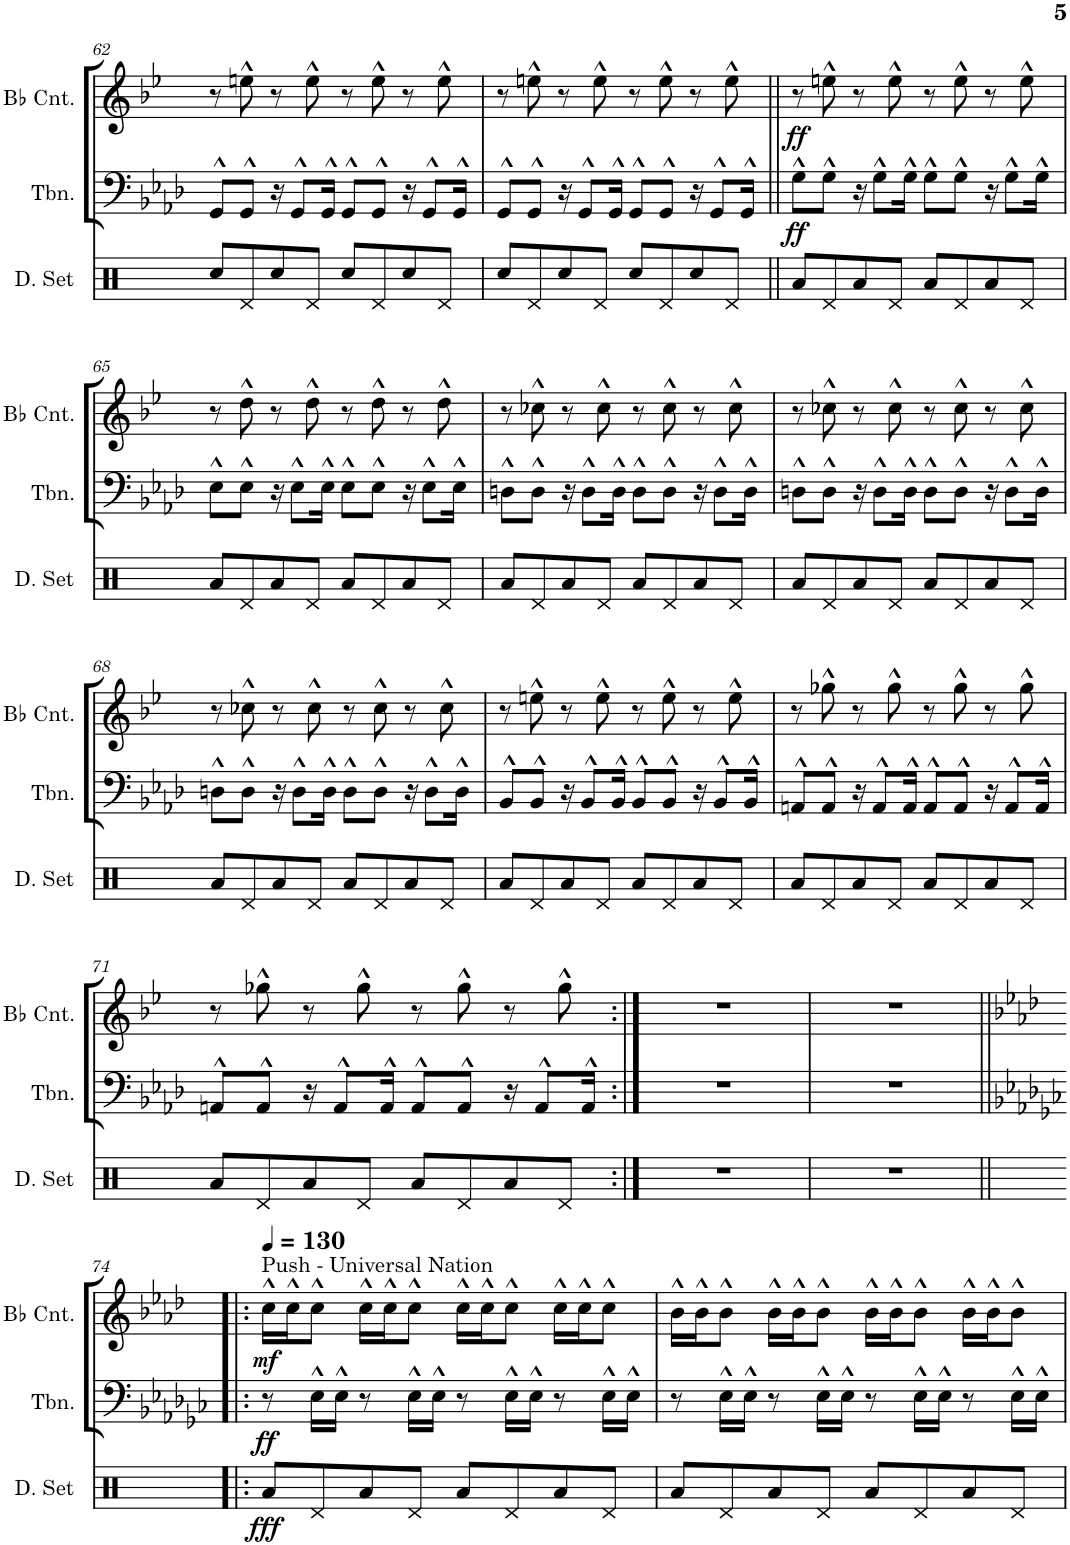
**kern	**dynam	**kern	**dynam	**kern	**dynam
*part3	*part3	*part2	*part2	*part1	*part1
*staff3	*staff3	*staff2	*staff2	*staff1	*staff1
*I"Drumset	*	*I"Trombone	*	*I"Bb Cornet	*
*I'D. Set	*	*I'Tbn.	*	*I'Bb Cnt.	*
!!LO:PB:g=z
*clefX	*	*clefF4	*	*clefG2	*
*	*	*	*	*Trd1c2	*
*k[]	*	*k[b-e-a-d-]	*	*k[b-e-]	*
*M4/4	*	*M4/4	*	*M4/4	*
=62	=62	=62	=62	=62	=62
8Rcc/L	.	8GG^^/L	.	8r	.
8Rd/	.	8GG^^/J	.	8een^^\	.
8Rcc/	.	16r	.	8r	.
.	.	8GG^^/L	.	.	.
8Rd/J	.	.	.	8ee^^\	.
.	.	16GG^^/Jk	.	.	.
8Rcc/L	.	8GG^^/L	.	8r	.
8Rd/	.	8GG^^/J	.	8ee^^\	.
8Rcc/	.	16r	.	8r	.
.	.	8GG^^/L	.	.	.
8Rd/J	.	.	.	8ee^^\	.
.	.	16GG^^/Jk	.	.	.
=63	=63	=63	=63	=63	=63
8Rcc/L	.	8GG^^/L	.	8r	.
8Rd/	.	8GG^^/J	.	8een^^\	.
8Rcc/	.	16r	.	8r	.
.	.	8GG^^/L	.	.	.
8Rd/J	.	.	.	8ee^^\	.
.	.	16GG^^/Jk	.	.	.
8Rcc/L	.	8GG^^/L	.	8r	.
8Rd/	.	8GG^^/J	.	8ee^^\	.
8Rcc/	.	16r	.	8r	.
.	.	8GG^^/L	.	.	.
8Rd/J	.	.	.	8ee^^\	.
.	.	16GG^^/Jk	.	.	.
=64||	=64||	=64||	=64||	=64||	=64||
!	!	!	!LO:DY:b	!	!LO:DY:b
8Ra/L	.	8G^^\L	ff	8r	ff
8Rd/	.	8G^^\J	.	8een^^\	.
8Ra/	.	16r	.	8r	.
.	.	8G^^\L	.	.	.
8Rd/J	.	.	.	8ee^^\	.
.	.	16G^^\Jk	.	.	.
8Ra/L	.	8G^^\L	.	8r	.
8Rd/	.	8G^^\J	.	8ee^^\	.
8Ra/	.	16r	.	8r	.
.	.	8G^^\L	.	.	.
8Rd/J	.	.	.	8ee^^\	.
.	.	16G^^\Jk	.	.	.
!!LO:LB:g=z
=65	=65	=65	=65	=65	=65
8Ra/L	.	8E-^^\L	.	8r	.
8Rd/	.	8E-^^\J	.	8dd^^\	.
8Ra/	.	16r	.	8r	.
.	.	8E-^^\L	.	.	.
8Rd/J	.	.	.	8dd^^\	.
.	.	16E-^^\Jk	.	.	.
8Ra/L	.	8E-^^\L	.	8r	.
8Rd/	.	8E-^^\J	.	8dd^^\	.
8Ra/	.	16r	.	8r	.
.	.	8E-^^\L	.	.	.
8Rd/J	.	.	.	8dd^^\	.
.	.	16E-^^\Jk	.	.	.
=66	=66	=66	=66	=66	=66
8Ra/L	.	8Dn^^\L	.	8r	.
8Rd/	.	8D^^\J	.	8cc-X^^\	.
8Ra/	.	16r	.	8r	.
.	.	8D^^\L	.	.	.
8Rd/J	.	.	.	8cc-^^\	.
.	.	16D^^\Jk	.	.	.
8Ra/L	.	8D^^\L	.	8r	.
8Rd/	.	8D^^\J	.	8cc-^^\	.
8Ra/	.	16r	.	8r	.
.	.	8D^^\L	.	.	.
8Rd/J	.	.	.	8cc-^^\	.
.	.	16D^^\Jk	.	.	.
=67	=67	=67	=67	=67	=67
8Ra/L	.	8Dn^^\L	.	8r	.
8Rd/	.	8D^^\J	.	8cc-X^^\	.
8Ra/	.	16r	.	8r	.
.	.	8D^^\L	.	.	.
8Rd/J	.	.	.	8cc-^^\	.
.	.	16D^^\Jk	.	.	.
8Ra/L	.	8D^^\L	.	8r	.
8Rd/	.	8D^^\J	.	8cc-^^\	.
8Ra/	.	16r	.	8r	.
.	.	8D^^\L	.	.	.
8Rd/J	.	.	.	8cc-^^\	.
.	.	16D^^\Jk	.	.	.
!!LO:LB:g=z
=68	=68	=68	=68	=68	=68
8Ra/L	.	8Dn^^\L	.	8r	.
8Rd/	.	8D^^\J	.	8cc-X^^\	.
8Ra/	.	16r	.	8r	.
.	.	8D^^\L	.	.	.
8Rd/J	.	.	.	8cc-^^\	.
.	.	16D^^\Jk	.	.	.
8Ra/L	.	8D^^\L	.	8r	.
8Rd/	.	8D^^\J	.	8cc-^^\	.
8Ra/	.	16r	.	8r	.
.	.	8D^^\L	.	.	.
8Rd/J	.	.	.	8cc-^^\	.
.	.	16D^^\Jk	.	.	.
=69	=69	=69	=69	=69	=69
8Ra/L	.	8BB-^^/L	.	8r	.
8Rd/	.	8BB-^^/J	.	8een^^\	.
8Ra/	.	16r	.	8r	.
.	.	8BB-^^/L	.	.	.
8Rd/J	.	.	.	8ee^^\	.
.	.	16BB-^^/Jk	.	.	.
8Ra/L	.	8BB-^^/L	.	8r	.
8Rd/	.	8BB-^^/J	.	8ee^^\	.
8Ra/	.	16r	.	8r	.
.	.	8BB-^^/L	.	.	.
8Rd/J	.	.	.	8ee^^\	.
.	.	16BB-^^/Jk	.	.	.
=70	=70	=70	=70	=70	=70
8Ra/L	.	8AAn^^/L	.	8r	.
8Rd/	.	8AA^^/J	.	8gg-X^^\	.
8Ra/	.	16r	.	8r	.
.	.	8AA^^/L	.	.	.
8Rd/J	.	.	.	8gg-^^\	.
.	.	16AA^^/Jk	.	.	.
8Ra/L	.	8AA^^/L	.	8r	.
8Rd/	.	8AA^^/J	.	8gg-^^\	.
8Ra/	.	16r	.	8r	.
.	.	8AA^^/L	.	.	.
8Rd/J	.	.	.	8gg-^^\	.
.	.	16AA^^/Jk	.	.	.
!!LO:LB:g=z
=71	=71	=71	=71	=71	=71
8Ra/L	.	8AAn^^/L	.	8r	.
8Rd/	.	8AA^^/J	.	8gg-X^^\	.
8Ra/	.	16r	.	8r	.
.	.	8AA^^/L	.	.	.
8Rd/J	.	.	.	8gg-^^\	.
.	.	16AA^^/Jk	.	.	.
8Ra/L	.	8AA^^/L	.	8r	.
8Rd/	.	8AA^^/J	.	8gg-^^\	.
8Ra/	.	16r	.	8r	.
.	.	8AA^^/L	.	.	.
8Rd/J	.	.	.	8gg-^^\	.
.	.	16AA^^/Jk	.	.	.
=72:|!	=72:|!	=72:|!	=72:|!	=72:|!	=72:|!
1r	.	1r	.	1r	.
=73	=73	=73	=73	=73	=73
1r	.	1r	.	1r	.
!!LO:LB:g=z
=74!|:	=74!|:	=74!|:	=74!|:	=74!|:	=74!|:
*	*	*k[b-e-a-d-g-c-]	*	*k[b-e-a-d-]	*
*	*	*	*	*MM130	*
!	!	!	!	!LO:TX:a:t=Push - Universal Nation	!
!	!LO:DY:b	!	!LO:DY:b	!	!LO:DY:b
8Ra/L	fff	8r	ff	16cc^^\LL	mf
.	.	.	.	16cc^^\J	.
8Rd/	.	16E-^^\LL	.	8cc^^\J	.
.	.	16E-^^\JJ	.	.	.
8Ra/	.	8r	.	16cc^^\LL	.
.	.	.	.	16cc^^\J	.
8Rd/J	.	16E-^^\LL	.	8cc^^\J	.
.	.	16E-^^\JJ	.	.	.
8Ra/L	.	8r	.	16cc^^\LL	.
.	.	.	.	16cc^^\J	.
8Rd/	.	16E-^^\LL	.	8cc^^\J	.
.	.	16E-^^\JJ	.	.	.
8Ra/	.	8r	.	16cc^^\LL	.
.	.	.	.	16cc^^\J	.
8Rd/J	.	16E-^^\LL	.	8cc^^\J	.
.	.	16E-^^\JJ	.	.	.
=75	=75	=75	=75	=75	=75
8Ra/L	.	8r	.	16b-^^\LL	.
.	.	.	.	16b-^^\J	.
8Rd/	.	16E-^^\LL	.	8b-^^\J	.
.	.	16E-^^\JJ	.	.	.
8Ra/	.	8r	.	16b-^^\LL	.
.	.	.	.	16b-^^\J	.
8Rd/J	.	16E-^^\LL	.	8b-^^\J	.
.	.	16E-^^\JJ	.	.	.
8Ra/L	.	8r	.	16b-^^\LL	.
.	.	.	.	16b-^^\J	.
8Rd/	.	16E-^^\LL	.	8b-^^\J	.
.	.	16E-^^\JJ	.	.	.
8Ra/	.	8r	.	16b-^^\LL	.
.	.	.	.	16b-^^\J	.
8Rd/J	.	16E-^^\LL	.	8b-^^\J	.
.	.	16E-^^\JJ	.	.	.
=	=	=	=	=	=
*-	*-	*-	*-	*-	*-
